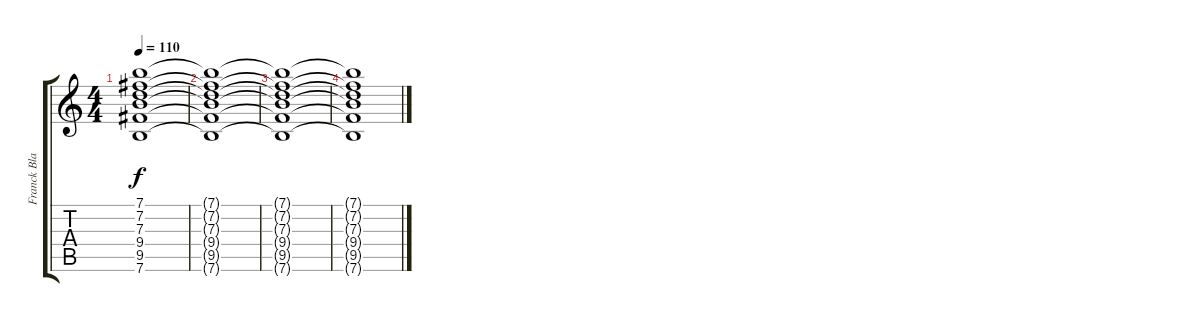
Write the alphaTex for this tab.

\track ("Franck Black" "Franck Bla") {instrument electricguitarmuted}
\staff {score tabs}
\tuning (E4 B3 G3 D3 A2 E2) {hide}
\ts (4 4)
\tempo 110
\clef g2
\ks c
(7.1 7.2 7.3 9.4 9.5 7.6).1{dy f volume 0} |
(7.1{t} 7.2{t} 7.3{t} 9.4{t} 9.5{t} 7.6{t}).1 |
(7.1{t} 7.2{t} 7.3{t} 9.4{t} 9.5{t} 7.6{t}).1 |
(7.1{t} 7.2{t} 7.3{t} 9.4{t} 9.5{t} 7.6{t}).1
